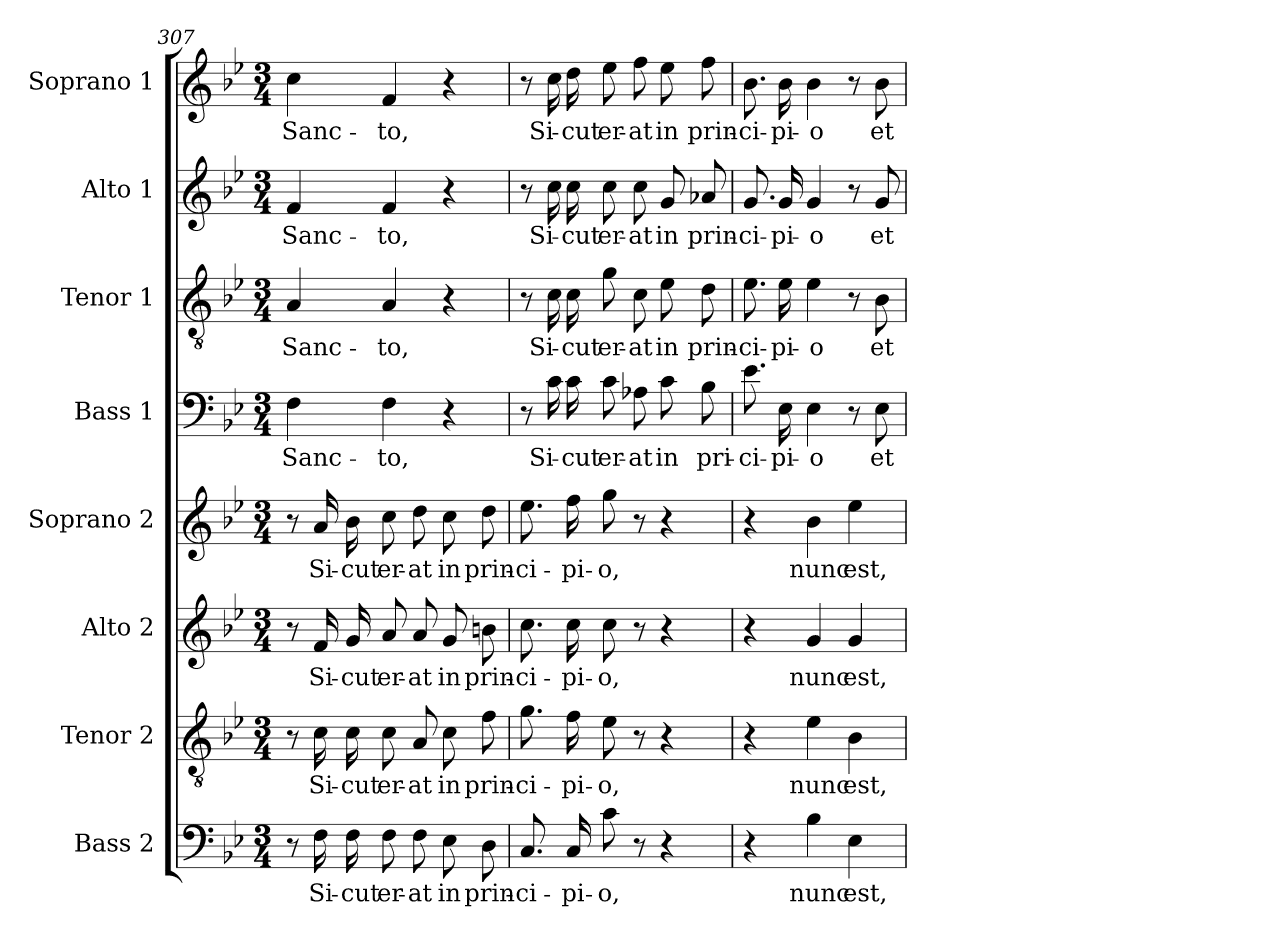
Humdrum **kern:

**kern	**text	**kern	**text	**kern	**text	**kern	**text	**kern	**text	**kern	**text	**kern	**text	**kern	**text
*part8	*part8	*part7	*part7	*part6	*part6	*part5	*part5	*part4	*part4	*part3	*part3	*part2	*part2	*part1	*part1
*staff8	*staff8	*staff7	*staff7	*staff6	*staff6	*staff5	*staff5	*staff4	*staff4	*staff3	*staff3	*staff2	*staff2	*staff1	*staff1
*I"Bass 2	*	*I"Tenor 2	*	*I"Alto 2	*	*I"Soprano 2	*	*I"Bass 1	*	*I"Tenor 1	*	*I"Alto 1	*	*I"Soprano 1	*
*I'B 2.	*	*I'T 2.	*	*I'A 2.	*	*I'S 2.	*	*I'B 1.	*	*I'T 1.	*	*I'A 1.	*	*I'S 1.	*
!!LO:LB:g=z
*clefF4	*	*clefGv2	*	*clefG2	*	*clefG2	*	*clefF4	*	*clefGv2	*	*clefG2	*	*clefG2	*
*	*	*ITrd7c12	*	*	*	*	*	*	*	*ITrd7c12	*	*	*	*	*
*k[b-e-]	*	*k[b-e-]	*	*k[b-e-]	*	*k[b-e-]	*	*k[b-e-]	*	*k[b-e-]	*	*k[b-e-]	*	*k[b-e-]	*
*B-:	*	*B-:	*	*B-:	*	*B-:	*	*B-:	*	*B-:	*	*B-:	*	*B-:	*
*M3/4	*	*M3/4	*	*M3/4	*	*M3/4	*	*M3/4	*	*M3/4	*	*M3/4	*	*M3/4	*
=307	=307	=307	=307	=307	=307	=307	=307	=307	=307	=307	=307	=307	=307	=307	=307
!	!	!	!	!	!	!	!	!	!LO:LY:b:color=#000000	!	!	!	!	!	!
!	!	!	!	!	!	!	!	!	!	!	!LO:LY:b:color=#000000	!	!	!	!
!	!	!	!	!	!	!	!	!	!	!	!	!	!LO:LY:b:color=#000000	!	!
!	!	!	!	!	!	!	!	!	!	!	!	!	!	!	!LO:LY:b:color=#000000
8r	.	8r	.	8r	.	8r	.	4Fi\	Sanc-	4AAi/	Sanc-	4fi/	Sanc-	4cci\	Sanc-
!	!LO:LY:b:color=#000000	!	!	!	!	!	!	!	!	!	!	!	!	!	!
!	!	!	!LO:LY:b:color=#000000	!	!	!	!	!	!	!	!	!	!	!	!
!	!	!	!	!	!LO:LY:b:color=#000000	!	!	!	!	!	!	!	!	!	!
!	!	!	!	!	!	!	!LO:LY:b:color=#000000	!	!	!	!	!	!	!	!
16Fi\	Si-	16Ci\	Si-	16fi/	Si-	16ai/	Si-	.	.	.	.	.	.	.	.
!	!LO:LY:b:color=#000000	!	!	!	!	!	!	!	!	!	!	!	!	!	!
!	!	!	!LO:LY:b:color=#000000	!	!	!	!	!	!	!	!	!	!	!	!
!	!	!	!	!	!LO:LY:b:color=#000000	!	!	!	!	!	!	!	!	!	!
!	!	!	!	!	!	!	!LO:LY:b:color=#000000	!	!	!	!	!	!	!	!
16Fi\	-cut	16Ci\	-cut	16gi/	-cut	16b-i\	-cut	.	.	.	.	.	.	.	.
!	!LO:LY:b:color=#000000	!	!	!	!	!	!	!	!	!	!	!	!	!	!
!	!	!	!LO:LY:b:color=#000000	!	!	!	!	!	!	!	!	!	!	!	!
!	!	!	!	!	!LO:LY:b:color=#000000	!	!	!	!	!	!	!	!	!	!
!	!	!	!	!	!	!	!LO:LY:b:color=#000000	!	!	!	!	!	!	!	!
!	!	!	!	!	!	!	!	!	!LO:LY:b:color=#000000	!	!	!	!	!	!
!	!	!	!	!	!	!	!	!	!	!	!LO:LY:b:color=#000000	!	!	!	!
!	!	!	!	!	!	!	!	!	!	!	!	!	!LO:LY:b:color=#000000	!	!
!	!	!	!	!	!	!	!	!	!	!	!	!	!	!	!LO:LY:b:color=#000000
8Fi\	er-	8Ci\	er-	8ai/	er-	8cci\	er-	4Fi\	-to,	4AAi/	-to,	4fi/	-to,	4fi/	-to,
!	!LO:LY:b:color=#000000	!	!	!	!	!	!	!	!	!	!	!	!	!	!
!	!	!	!LO:LY:b:color=#000000	!	!	!	!	!	!	!	!	!	!	!	!
!	!	!	!	!	!LO:LY:b:color=#000000	!	!	!	!	!	!	!	!	!	!
!	!	!	!	!	!	!	!LO:LY:b:color=#000000	!	!	!	!	!	!	!	!
8Fi\	-at	8AAi/	-at	8ai/	-at	8ddi\	-at	.	.	.	.	.	.	.	.
!	!LO:LY:b:color=#000000	!	!	!	!	!	!	!	!	!	!	!	!	!	!
!	!	!	!LO:LY:b:color=#000000	!	!	!	!	!	!	!	!	!	!	!	!
!	!	!	!	!	!LO:LY:b:color=#000000	!	!	!	!	!	!	!	!	!	!
!	!	!	!	!	!	!	!LO:LY:b:color=#000000	!	!	!	!	!	!	!	!
8E-i\	in	8Ci\	in	8gi/	in	8cci\	in	4r	.	4r	.	4r	.	4r	.
!	!LO:LY:b:color=#000000	!	!	!	!	!	!	!	!	!	!	!	!	!	!
!	!	!	!LO:LY:b:color=#000000	!	!	!	!	!	!	!	!	!	!	!	!
!	!	!	!	!	!LO:LY:b:color=#000000	!	!	!	!	!	!	!	!	!	!
!	!	!	!	!	!	!	!LO:LY:b:color=#000000	!	!	!	!	!	!	!	!
8Di\	prin-	8Fi\	prin-	8bni\	prin-	8ddi\	prin-	.	.	.	.	.	.	.	.
=308	=308	=308	=308	=308	=308	=308	=308	=308	=308	=308	=308	=308	=308	=308	=308
!	!LO:LY:b:color=#000000	!	!	!	!	!	!	!	!	!	!	!	!	!	!
!	!	!	!LO:LY:b:color=#000000	!	!	!	!	!	!	!	!	!	!	!	!
!	!	!	!	!	!LO:LY:b:color=#000000	!	!	!	!	!	!	!	!	!	!
!	!	!	!	!	!	!	!LO:LY:b:color=#000000	!	!	!	!	!	!	!	!
8.Ci/	-ci-	8.Gi\	-ci-	8.cci\	-ci-	8.ee-i\	-ci-	8r	.	8r	.	8r	.	8r	.
!	!	!	!	!	!	!	!	!	!LO:LY:b:color=#000000	!	!	!	!	!	!
!	!	!	!	!	!	!	!	!	!	!	!LO:LY:b:color=#000000	!	!	!	!
!	!	!	!	!	!	!	!	!	!	!	!	!	!LO:LY:b:color=#000000	!	!
!	!	!	!	!	!	!	!	!	!	!	!	!	!	!	!LO:LY:b:color=#000000
.	.	.	.	.	.	.	.	16ci\	Si-	16Ci\	Si-	16cci\	Si-	16cci\	Si-
!	!LO:LY:b:color=#000000	!	!	!	!	!	!	!	!	!	!	!	!	!	!
!	!	!	!LO:LY:b:color=#000000	!	!	!	!	!	!	!	!	!	!	!	!
!	!	!	!	!	!LO:LY:b:color=#000000	!	!	!	!	!	!	!	!	!	!
!	!	!	!	!	!	!	!LO:LY:b:color=#000000	!	!	!	!	!	!	!	!
!	!	!	!	!	!	!	!	!	!LO:LY:b:color=#000000	!	!	!	!	!	!
!	!	!	!	!	!	!	!	!	!	!	!LO:LY:b:color=#000000	!	!	!	!
!	!	!	!	!	!	!	!	!	!	!	!	!	!LO:LY:b:color=#000000	!	!
!	!	!	!	!	!	!	!	!	!	!	!	!	!	!	!LO:LY:b:color=#000000
16Ci/	-pi-	16Fi\	-pi-	16cci\	-pi-	16ffi\	-pi-	16ci\	-cut	16Ci\	-cut	16cci\	-cut	16ddi\	-cut
!	!LO:LY:b:color=#000000	!	!	!	!	!	!	!	!	!	!	!	!	!	!
!	!	!	!LO:LY:b:color=#000000	!	!	!	!	!	!	!	!	!	!	!	!
!	!	!	!	!	!LO:LY:b:color=#000000	!	!	!	!	!	!	!	!	!	!
!	!	!	!	!	!	!	!LO:LY:b:color=#000000	!	!	!	!	!	!	!	!
!	!	!	!	!	!	!	!	!	!LO:LY:b:color=#000000	!	!	!	!	!	!
!	!	!	!	!	!	!	!	!	!	!	!LO:LY:b:color=#000000	!	!	!	!
!	!	!	!	!	!	!	!	!	!	!	!	!	!LO:LY:b:color=#000000	!	!
!	!	!	!	!	!	!	!	!	!	!	!	!	!	!	!LO:LY:b:color=#000000
8ci\	-o,	8E-i\	-o,	8cci\	-o,	8ggi\	-o,	8ci\	er-	8Gi\	er-	8cci\	er-	8ee-i\	er-
!	!	!	!	!	!	!	!	!	!LO:LY:b:color=#000000	!	!	!	!	!	!
!	!	!	!	!	!	!	!	!	!	!	!LO:LY:b:color=#000000	!	!	!	!
!	!	!	!	!	!	!	!	!	!	!	!	!	!LO:LY:b:color=#000000	!	!
!	!	!	!	!	!	!	!	!	!	!	!	!	!	!	!LO:LY:b:color=#000000
8r	.	8r	.	8r	.	8r	.	8A-Xi\	-at	8Ci\	-at	8cci\	-at	8ffi\	-at
!	!	!	!	!	!	!	!	!	!LO:LY:b:color=#000000	!	!	!	!	!	!
!	!	!	!	!	!	!	!	!	!	!	!LO:LY:b:color=#000000	!	!	!	!
!	!	!	!	!	!	!	!	!	!	!	!	!	!LO:LY:b:color=#000000	!	!
!	!	!	!	!	!	!	!	!	!	!	!	!	!	!	!LO:LY:b:color=#000000
4r	.	4r	.	4r	.	4r	.	8ci\	in	8E-i\	in	8gi/	in	8ee-i\	in
!	!	!	!	!	!	!	!	!	!LO:LY:b:color=#000000	!	!	!	!	!	!
!	!	!	!	!	!	!	!	!	!	!	!LO:LY:b:color=#000000	!	!	!	!
!	!	!	!	!	!	!	!	!	!	!	!	!	!LO:LY:b:color=#000000	!	!
!	!	!	!	!	!	!	!	!	!	!	!	!	!	!	!LO:LY:b:color=#000000
.	.	.	.	.	.	.	.	8B-i\	pri-	8Di\	prin-	8a-Xi/	prin-	8ffi\	prin-
=309	=309	=309	=309	=309	=309	=309	=309	=309	=309	=309	=309	=309	=309	=309	=309
!	!	!	!	!	!	!	!	!	!LO:LY:b:color=#000000	!	!	!	!	!	!
!	!	!	!	!	!	!	!	!	!	!	!LO:LY:b:color=#000000	!	!	!	!
!	!	!	!	!	!	!	!	!	!	!	!	!	!LO:LY:b:color=#000000	!	!
!	!	!	!	!	!	!	!	!	!	!	!	!	!	!	!LO:LY:b:color=#000000
4r	.	4r	.	4r	.	4r	.	8.e-i\	-ci-	8.E-i\	-ci-	8.gi/	-ci-	8.b-i\	-ci-
!	!	!	!	!	!	!	!	!	!LO:LY:b:color=#000000	!	!	!	!	!	!
!	!	!	!	!	!	!	!	!	!	!	!LO:LY:b:color=#000000	!	!	!	!
!	!	!	!	!	!	!	!	!	!	!	!	!	!LO:LY:b:color=#000000	!	!
!	!	!	!	!	!	!	!	!	!	!	!	!	!	!	!LO:LY:b:color=#000000
.	.	.	.	.	.	.	.	16E-i\	-pi-	16E-i\	-pi-	16gi/	-pi-	16b-i\	-pi-
!	!LO:LY:b:color=#000000	!	!	!	!	!	!	!	!	!	!	!	!	!	!
!	!	!	!LO:LY:b:color=#000000	!	!	!	!	!	!	!	!	!	!	!	!
!	!	!	!	!	!LO:LY:b:color=#000000	!	!	!	!	!	!	!	!	!	!
!	!	!	!	!	!	!	!LO:LY:b:color=#000000	!	!	!	!	!	!	!	!
!	!	!	!	!	!	!	!	!	!LO:LY:b:color=#000000	!	!	!	!	!	!
!	!	!	!	!	!	!	!	!	!	!	!LO:LY:b:color=#000000	!	!	!	!
!	!	!	!	!	!	!	!	!	!	!	!	!	!LO:LY:b:color=#000000	!	!
!	!	!	!	!	!	!	!	!	!	!	!	!	!	!	!LO:LY:b:color=#000000
4B-i\	nunc	4E-i\	nunc	4gi/	nunc	4b-i\	nunc	4E-i\	-o	4E-i\	-o	4gi/	-o	4b-i\	-o
!	!LO:LY:b:color=#000000	!	!	!	!	!	!	!	!	!	!	!	!	!	!
!	!	!	!LO:LY:b:color=#000000	!	!	!	!	!	!	!	!	!	!	!	!
!	!	!	!	!	!LO:LY:b:color=#000000	!	!	!	!	!	!	!	!	!	!
!	!	!	!	!	!	!	!LO:LY:b:color=#000000	!	!	!	!	!	!	!	!
4E-i\	est,	4BB-i\	est,	4gi/	est,	4ee-i\	est,	8r	.	8r	.	8r	.	8r	.
!	!	!	!	!	!	!	!	!	!LO:LY:b:color=#000000	!	!	!	!	!	!
!	!	!	!	!	!	!	!	!	!	!	!LO:LY:b:color=#000000	!	!	!	!
!	!	!	!	!	!	!	!	!	!	!	!	!	!LO:LY:b:color=#000000	!	!
!	!	!	!	!	!	!	!	!	!	!	!	!	!	!	!LO:LY:b:color=#000000
.	.	.	.	.	.	.	.	8E-i\	et	8BB-i\	et	8gi/	et	8b-i\	et
=	=	=	=	=	=	=	=	=	=	=	=	=	=	=	=
*-	*-	*-	*-	*-	*-	*-	*-	*-	*-	*-	*-	*-	*-	*-	*-
